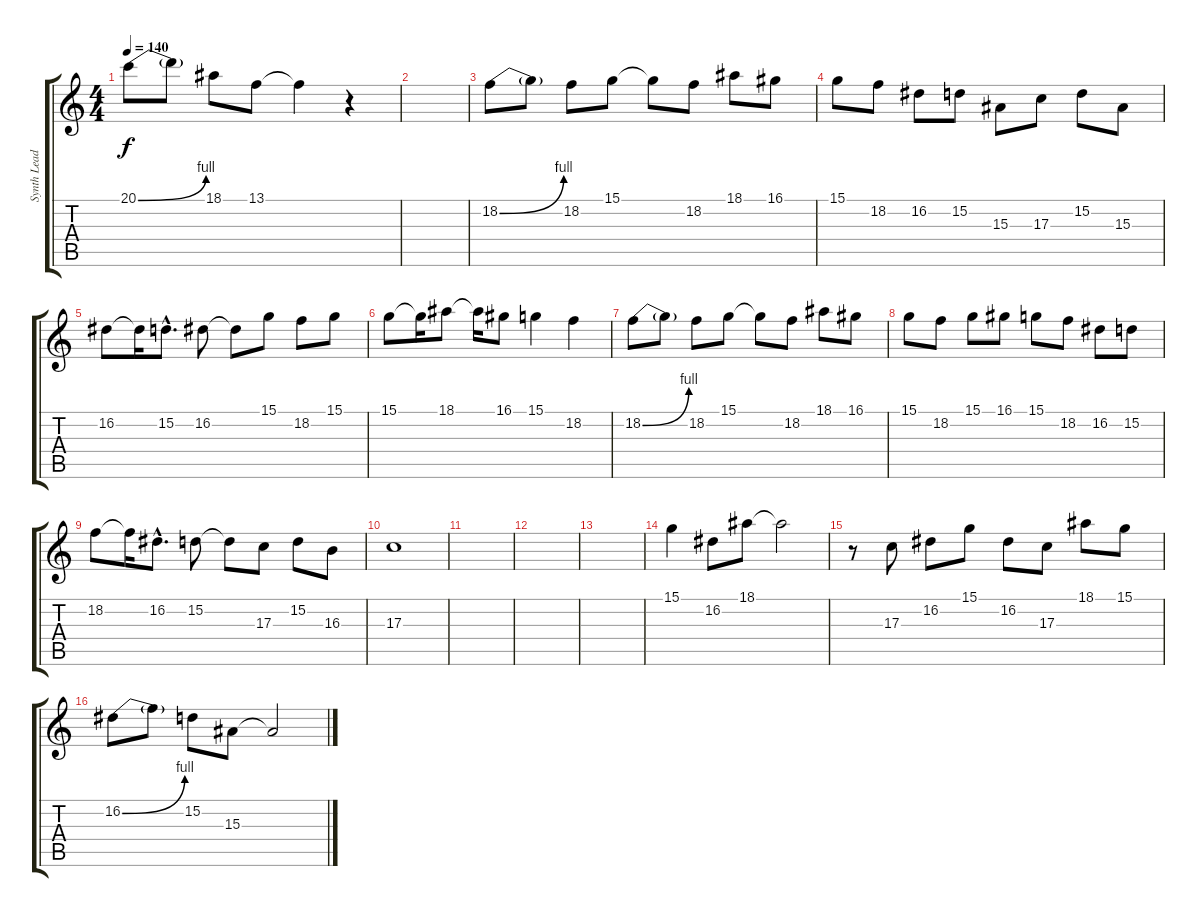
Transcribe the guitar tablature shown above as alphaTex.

\track ("Synth Lead" "Synth Lead") {instrument lead1square}
\staff {score tabs}
\tuning (E4 B3 G3 D3 A2 E2) {hide}
\ts (4 4)
\tempo 140
\clef g2
\ks c
20.1{be (bend 0 0 60 4)}.8{dy f} 20.1{t}.8 18.1.8 13.1.8 13.1{t}.4 r.4 |
|
18.2{be (bend 0 0 60 4)}.8 18.2{t}.8 18.2.8 15.1.8 15.1{t}.8 18.2.8 18.1.8 16.1.8 |
15.1.8 18.2.8 16.2.8 15.2.8 15.3.8 17.3.8 15.2.8 15.3.8 |
16.2.8 16.2{t}.16 15.2{hac}.8{d} 16.2.8 16.2{t}.8 15.1.8 18.2.8 15.1.8 |
15.1.8 15.1{t}.16 18.1.8 18.1{t}.16 16.1.8 15.1.4 18.2.4 |
18.2{be (bend 0 0 60 4)}.8 18.2{t}.8 18.2.8 15.1.8 15.1{t}.8 18.2.8 18.1.8 16.1.8 |
15.1.8 18.2.8 15.1.8 16.1.8 15.1.8 18.2.8 16.2.8 15.2.8 |
18.2.8 18.2{t}.16 16.2{hac}.8{d} 15.2.8 15.2{t}.8 17.3.8 15.2.8 16.3.8 |
17.3.1 |
|
|
|
15.1.4 16.2.8 18.1.8 18.1{t}.2 |
r.8 17.3.8 16.2.8 15.1.8 16.2.8 17.3.8 18.1.8 15.1.8 |
16.2{be (bend 0 0 60 4)}.8{volume 12} 16.2{t}.8 15.2.8 15.3.8 15.3{t}.2
